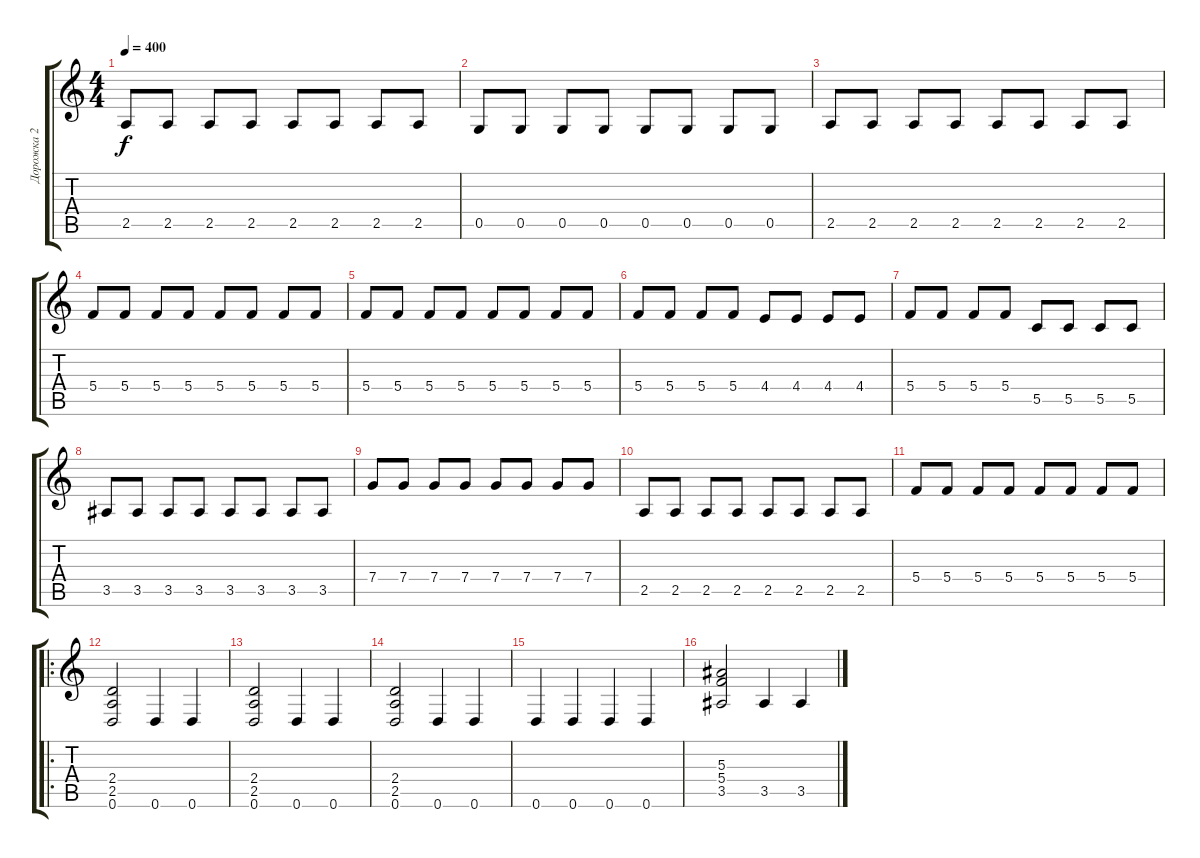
\track ("Дорожка 2" "Дорожка 2") {instrument overdrivenguitar}
\staff {score tabs}
\tuning (D4 A3 F3 C3 G2 D2) {hide}
\ts (4 4)
\tempo 400
\clef g2
\ks c
2.5.8{dy f} 2.5.8 2.5.8 2.5.8 2.5.8 2.5.8 2.5.8 2.5.8 |
0.5.8 0.5.8 0.5.8 0.5.8 0.5.8 0.5.8 0.5.8 0.5.8 |
2.5.8 2.5.8 2.5.8 2.5.8 2.5.8 2.5.8 2.5.8 2.5.8 |
5.4.8 5.4.8 5.4.8 5.4.8 5.4.8 5.4.8 5.4.8 5.4.8 |
5.4.8 5.4.8 5.4.8 5.4.8 5.4.8 5.4.8 5.4.8 5.4.8 |
5.4.8 5.4.8 5.4.8 5.4.8 4.4.8 4.4.8 4.4.8 4.4.8 |
5.4.8 5.4.8 5.4.8 5.4.8 5.5.8 5.5.8 5.5.8 5.5.8 |
3.5.8 3.5.8 3.5.8 3.5.8 3.5.8 3.5.8 3.5.8 3.5.8 |
7.4.8 7.4.8 7.4.8 7.4.8 7.4.8 7.4.8 7.4.8 7.4.8 |
2.5.8 2.5.8 2.5.8 2.5.8 2.5.8 2.5.8 2.5.8 2.5.8 |
5.4.8 5.4.8 5.4.8 5.4.8 5.4.8 5.4.8 5.4.8 5.4.8 |
\ro
(2.4 2.5 0.6).2 0.6.4 0.6.4 |
(2.4 2.5 0.6).2 0.6.4 0.6.4 |
(2.4 2.5 0.6).2 0.6.4 0.6.4 |
0.6.4 0.6.4 0.6.4 0.6.4 |
(5.3 5.4 3.5).2 3.5.4 3.5.4
